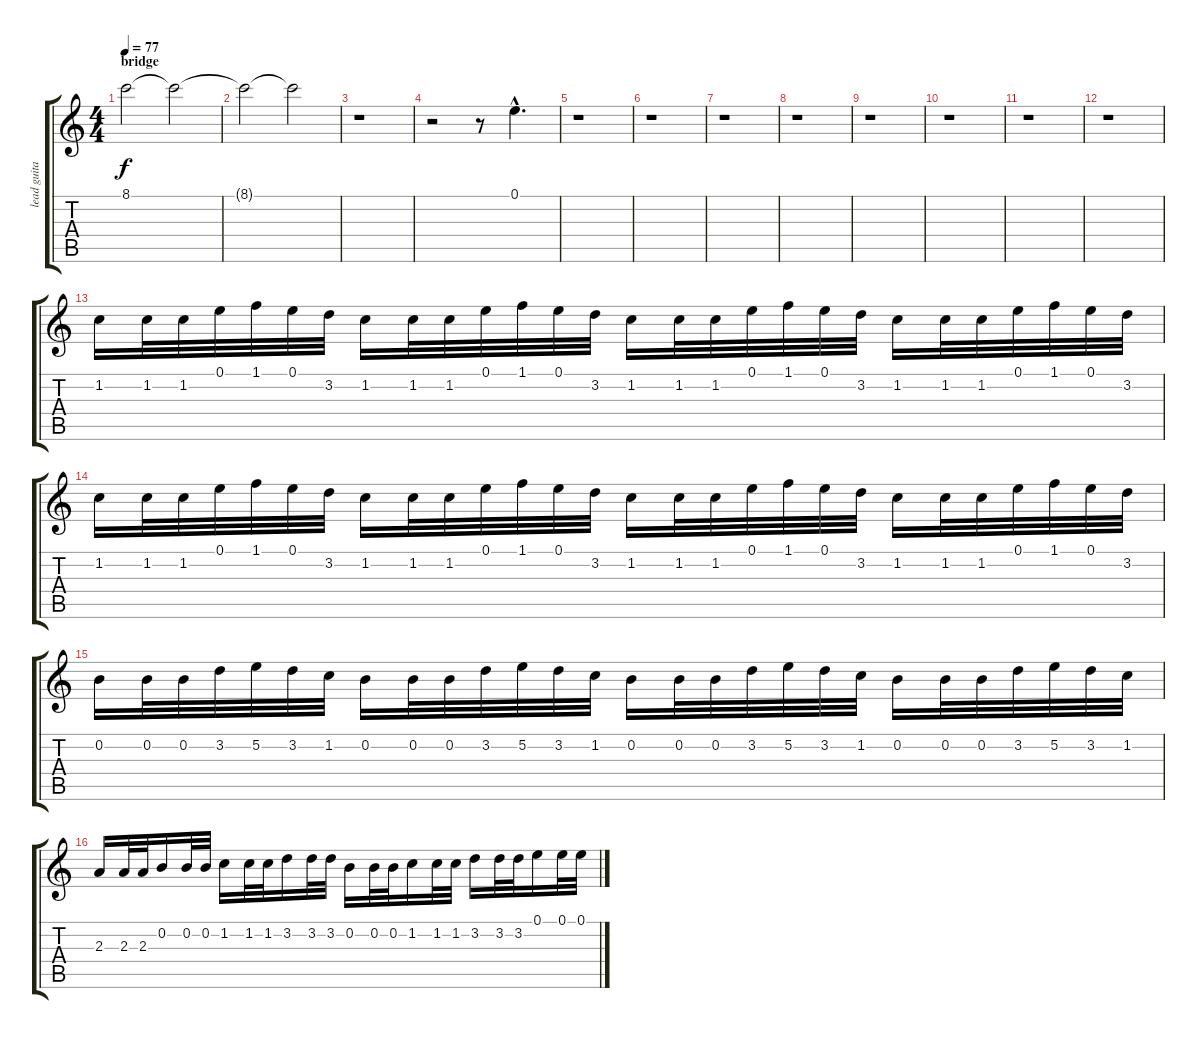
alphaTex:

\track ("lead guitar 2" "lead guita") {instrument distortionguitar}
\staff {score tabs}
\tuning (E4 B3 G3 D3 A2 E2) {hide}
\ts (4 4)
\section ("" "bridge")
\tempo 77
\clef g2
\ks c
8.1.2{dy f volume 13} 8.1{t}.2{volume 10} |
8.1{t}.2{volume 6} 8.1{t}.2{volume 0} |
r.1 |
r.2 r.8 0.1{hac}.4{d volume 15 instrument reversecymbal} |
r.1 |
r.1 |
r.1 |
r.1 |
\section ("" "")
r.1 |
r.1 |
r.1 |
r.1 |
1.2.16{volume 15 instrument overdrivenguitar} 1.2.32 1.2.32 0.1.32 1.1.32 0.1.32 3.2.32 1.2.16 1.2.32 1.2.32 0.1.32 1.1.32 0.1.32 3.2.32 1.2.16 1.2.32 1.2.32 0.1.32 1.1.32 0.1.32 3.2.32 1.2.16 1.2.32 1.2.32 0.1.32 1.1.32 0.1.32 3.2.32 |
1.2.16 1.2.32 1.2.32 0.1.32 1.1.32 0.1.32 3.2.32 1.2.16 1.2.32 1.2.32 0.1.32 1.1.32 0.1.32 3.2.32 1.2.16 1.2.32 1.2.32 0.1.32 1.1.32 0.1.32 3.2.32 1.2.16 1.2.32 1.2.32 0.1.32 1.1.32 0.1.32 3.2.32 |
0.2.16 0.2.32 0.2.32 3.2.32 5.2.32 3.2.32 1.2.32 0.2.16 0.2.32 0.2.32 3.2.32 5.2.32 3.2.32 1.2.32 0.2.16 0.2.32 0.2.32 3.2.32 5.2.32 3.2.32 1.2.32 0.2.16 0.2.32 0.2.32 3.2.32 5.2.32 3.2.32 1.2.32 |
2.3.16 2.3.32 2.3.32 0.2.16 0.2.32 0.2.32 1.2.16 1.2.32 1.2.32 3.2.16 3.2.32 3.2.32 0.2.16 0.2.32 0.2.32 1.2.16 1.2.32 1.2.32 3.2.16 3.2.32 3.2.32 0.1.16 0.1.32 0.1.32
